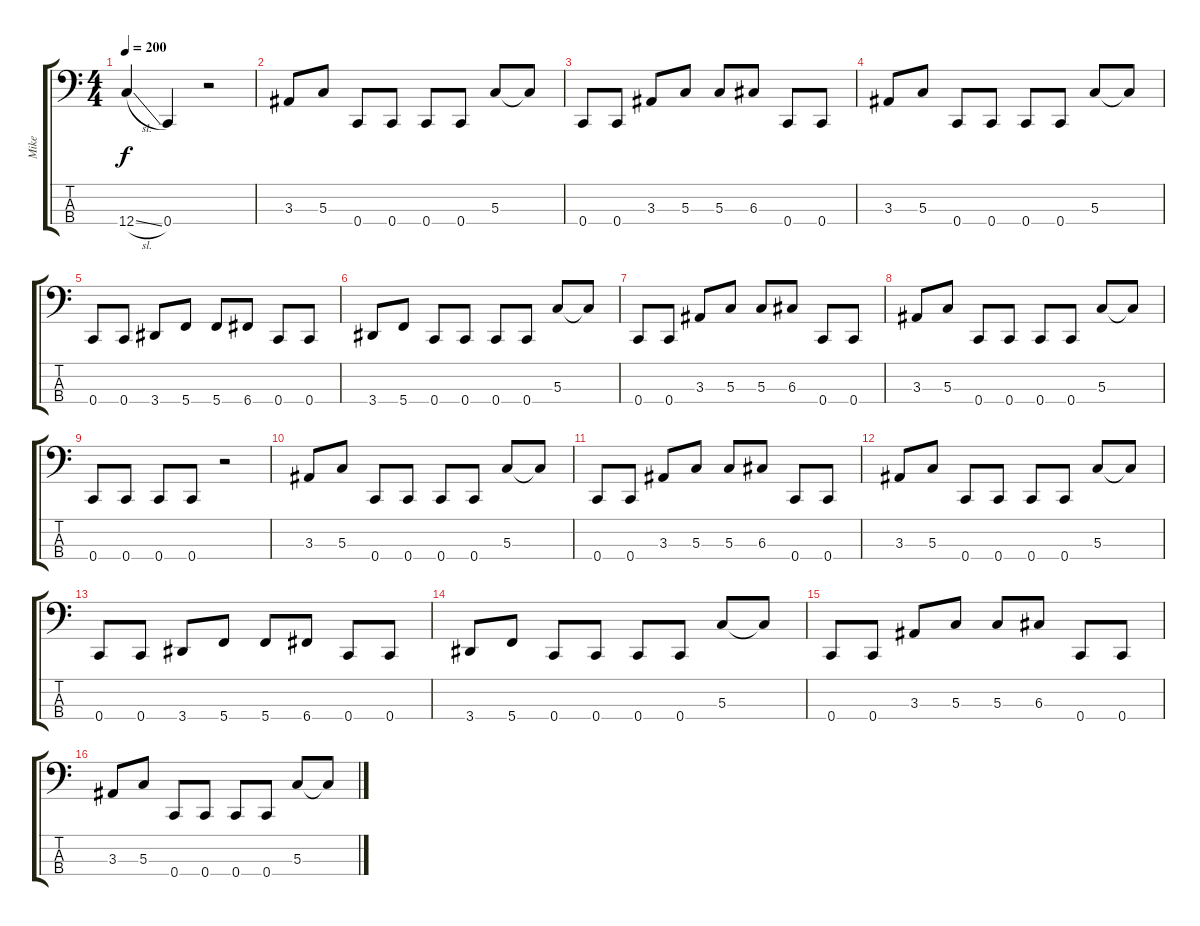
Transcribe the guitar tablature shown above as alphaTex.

\track ("Mike" "Mike") {instrument electricbasspick}
\staff {score tabs}
\tuning (F2 C2 G1 C1) {hide}
\ts (4 4)
\tempo 200
\clef f4
\ks c
12.4{sl}.4{dy f} 0.4.4 r.2 |
3.3.8 5.3.8 0.4.8 0.4.8 0.4.8 0.4.8 5.3.8 5.3{t}.8 |
0.4.8 0.4.8 3.3.8 5.3.8 5.3.8 6.3.8 0.4.8 0.4.8 |
3.3.8 5.3.8 0.4.8 0.4.8 0.4.8 0.4.8 5.3.8 5.3{t}.8 |
0.4.8 0.4.8 3.4.8 5.4.8 5.4.8 6.4.8 0.4.8 0.4.8 |
3.4.8 5.4.8 0.4.8 0.4.8 0.4.8 0.4.8 5.3.8 5.3{t}.8 |
0.4.8 0.4.8 3.3.8 5.3.8 5.3.8 6.3.8 0.4.8 0.4.8 |
3.3.8 5.3.8 0.4.8 0.4.8 0.4.8 0.4.8 5.3.8 5.3{t}.8 |
0.4.8 0.4.8 0.4.8 0.4.8 r.2 |
3.3.8 5.3.8 0.4.8 0.4.8 0.4.8 0.4.8 5.3.8 5.3{t}.8 |
0.4.8 0.4.8 3.3.8 5.3.8 5.3.8 6.3.8 0.4.8 0.4.8 |
3.3.8 5.3.8 0.4.8 0.4.8 0.4.8 0.4.8 5.3.8 5.3{t}.8 |
0.4.8 0.4.8 3.4.8 5.4.8 5.4.8 6.4.8 0.4.8 0.4.8 |
3.4.8 5.4.8 0.4.8 0.4.8 0.4.8 0.4.8 5.3.8 5.3{t}.8 |
0.4.8 0.4.8 3.3.8 5.3.8 5.3.8 6.3.8 0.4.8 0.4.8 |
3.3.8 5.3.8 0.4.8 0.4.8 0.4.8 0.4.8 5.3.8 5.3{t}.8
